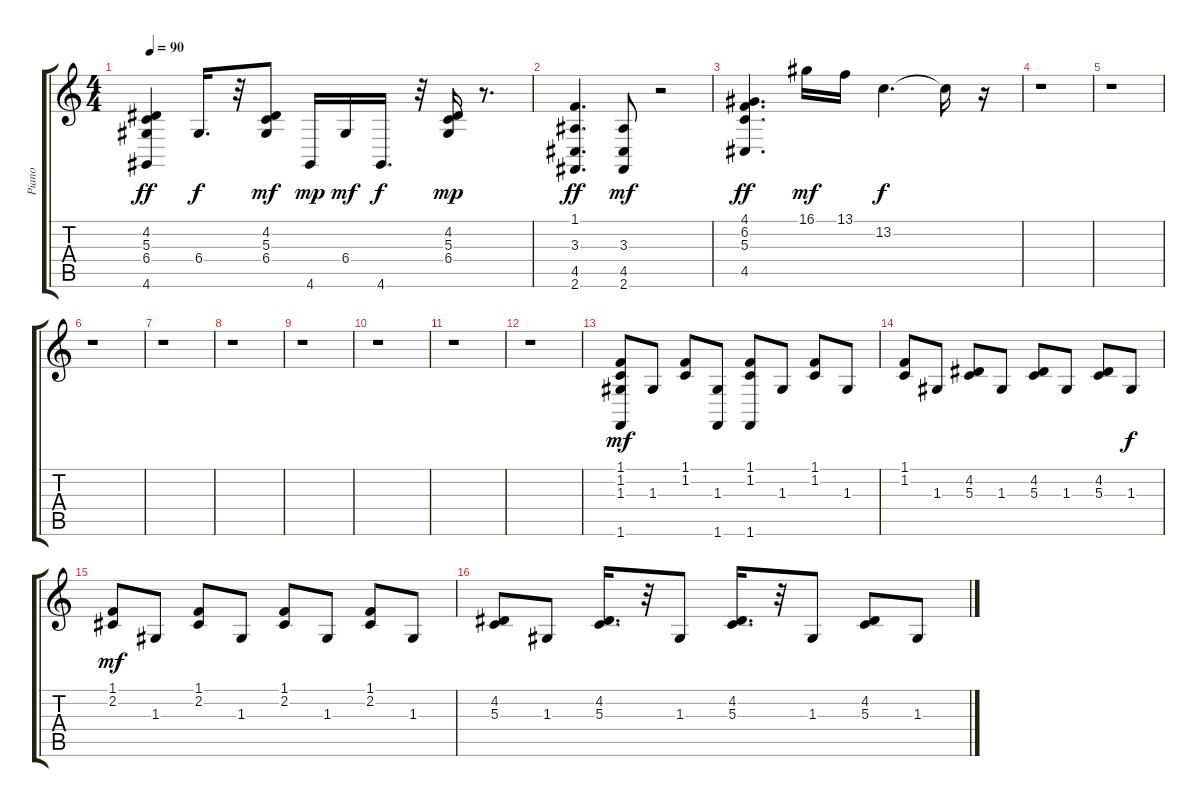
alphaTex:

\track ("Piano" "Piano") {instrument electricpiano2}
\staff {score tabs}
\tuning (E4 B3 G3 D3 A2 E2) {hide}
\ts (4 4)
\tempo 90
\clef g2
\ks c
(4.2 5.3 6.4 4.6).4{dy ff} 6.4.16{d dy f} r.32 (4.2 5.3 6.4).8{dy mf} 4.6.16{dy mp} 6.4.16{dy mf} 4.6.16{d dy f} r.32 (4.2 5.3 6.4).16{dy mp} r.8{d} |
(1.1 3.3 4.5 2.6).4{d dy ff} (3.3 4.5 2.6).8{dy mf} r.2 |
(4.1 6.2 5.3 4.5).4{d dy ff} 16.1.16{dy mf} 13.1.16 13.2.4{d dy f} 13.2{t}.16 r.16 |
r.1 |
r.1 |
r.1 |
r.1 |
r.1 |
r.1 |
r.1 |
r.1 |
r.1 |
(1.1 1.2 1.3 1.6).8{dy mf} 1.3.8 (1.1 1.2).8 (1.3 1.6).8 (1.1 1.2 1.6).8 1.3.8 (1.1 1.2).8 1.3.8 |
(1.1 1.2).8 1.3.8 (4.2 5.3).8 1.3.8 (4.2 5.3).8 1.3.8 (4.2 5.3).8 1.3.8{dy f} |
(1.1 2.2).8{dy mf} 1.3.8 (1.1 2.2).8 1.3.8 (1.1 2.2).8 1.3.8 (1.1 2.2).8 1.3.8 |
(4.2 5.3).8 1.3.8 (4.2 5.3).16{d} r.32 1.3.8 (4.2 5.3).16{d} r.32 1.3.8 (4.2 5.3).8 1.3.8
